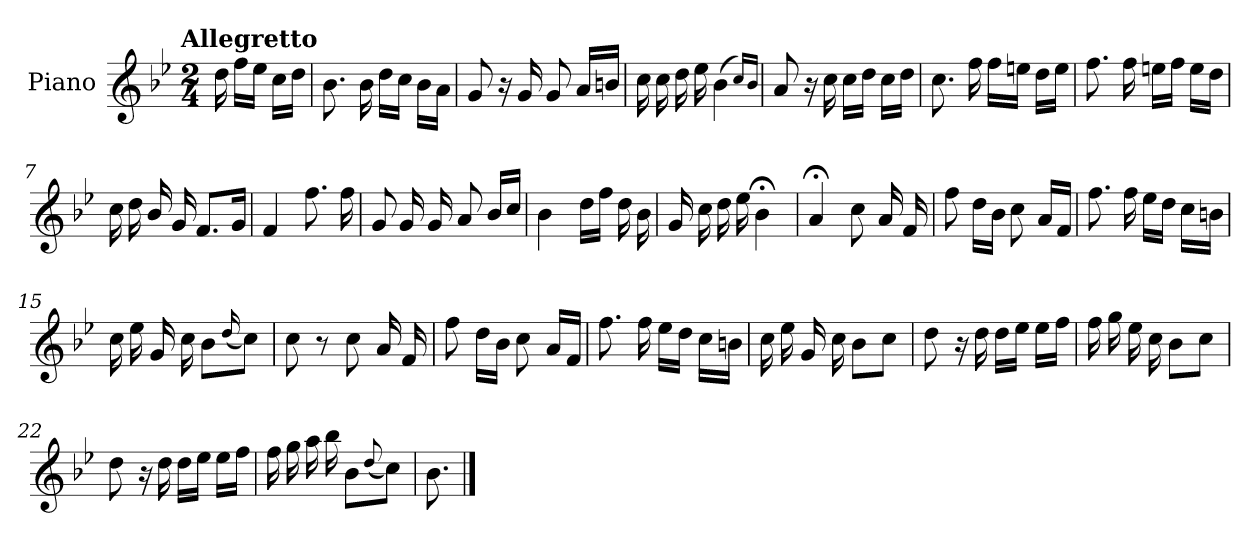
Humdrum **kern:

**kern
*part1
*staff1
*I"Piano
*I'Pno.
*clefG2
*k[b-e-]
!!LO:TX:omd:t=Allegretto
*M2/4
*MM116
=
16dd\
16ff\LL
16ee-\JJ
16cc\LL
16dd\JJ
=1
8.b-\
16b-\
16dd\LL
16cc\JJ
16b-\LL
16a\JJ
=2
8g/
16r
16g/
8g/
16a/LL
16bn/JJ
!!LO:LB:g=z
=3
16cc\
16cc\
16dd\
16ee-\
(>4b-\
16qqcc/LL)
16qqb-/JJ
=4
8a/
16r
16cc\
16cc\LL
16dd\JJ
16cc\LL
16dd\JJ
=5
8.cc\
16ff\
16ff\LL
16een\JJ
16dd\LL
16ee\JJ
=6
8.ff\
16ff\
16een\LL
16ff\JJ
16ee\LL
16dd\JJ
!!LO:LB:g=z
=7
16cc\
16dd\
16b-/
16g/
8.f/L
16g/Jk
=8
4f/
8.ff\
16ff\
=9
8g/
16g/
16g/
8a/
16b-/LL
16cc/JJ
=10
4b-\
16dd\LL
16ff\JJ
16dd\
16b-\
=11
16g/
16cc\
16dd\
16ee-\
4b-;<\
!!LO:LB:g=z
=12
4a;</
8cc\
16a/
16f/
=13
8ff\
16dd\LL
16b-\JJ
8cc\
16a/LL
16f/JJ
=14
8.ff\
16ff\
16ee-\LL
16dd\JJ
16cc\LL
16bn\JJ
=15
16cc\
16ee-\
16g/
16cc\
8b-\L
(<16qqdd/
8cc\J)
!!LO:LB:g=z
=16
8cc\
8r
8cc\
16a/
16f/
=17
8ff\
16dd\LL
16b-\JJ
8cc\
16a/LL
16f/JJ
=18
8.ff\
16ff\
16ee-\LL
16dd\JJ
16cc\LL
16bn\JJ
=19
16cc\
16ee-\
16g/
16cc\
8b-\L
8cc\J
=20
8dd\
16r
16dd\
16dd\LL
16ee-\JJ
16ee-\LL
16ff\JJ
!!LO:LB:g=z
=21
16ff\
16gg\
16ee-\
16cc\
8b-\L
8cc\J
=22
8dd\
16r
16dd\
16dd\LL
16ee-\JJ
16ee-\LL
16ff\JJ
=23
16ff\
16gg\
16aa\
16bb-\
8b-\L
(<8qqdd/
8cc\J)
=24
8.b-\
==
*-
